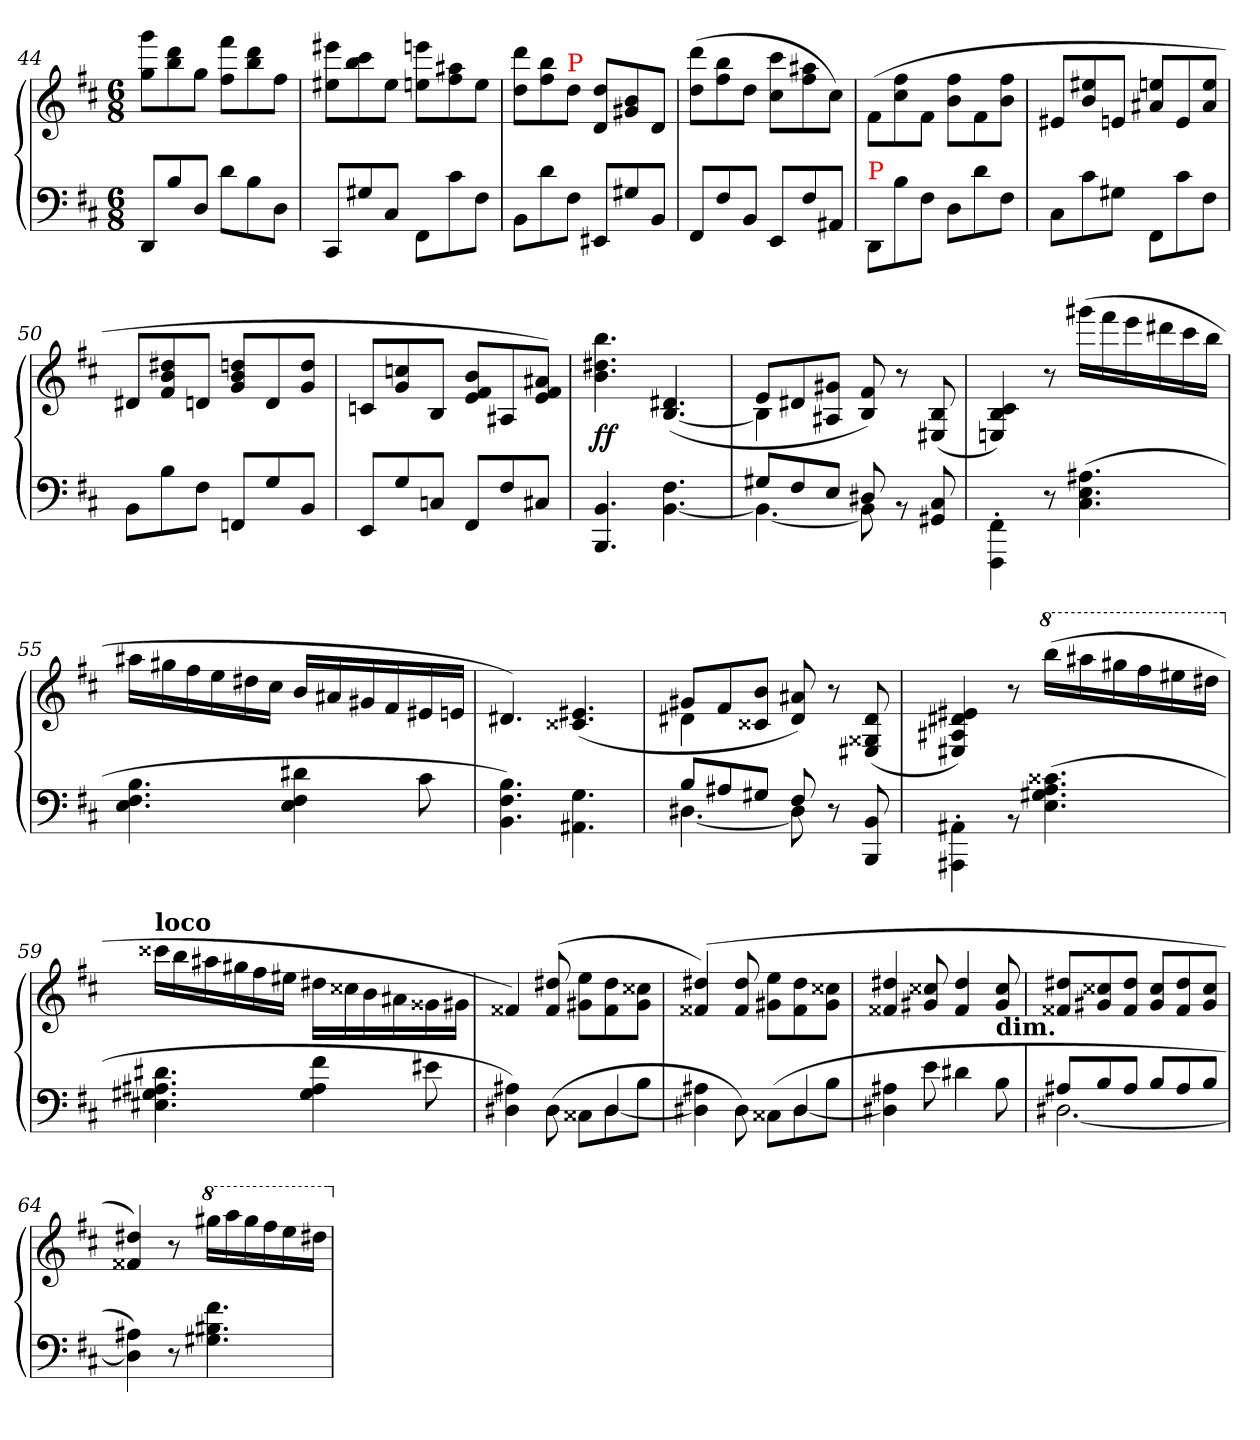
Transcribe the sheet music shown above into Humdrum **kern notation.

**kern	**kern	**dynam
*part1	*part1	*part1
*staff2	*staff1	*staff1/2
*clefF4	*clefG2	*
*k[f#c#]	*k[f#c#]	*
*M6/8	*M6/8	*
=44	=44	=44
8DDL	8ggg 8ggL	.
8B	8ddd 8bb	.
8DJ	8ggJ	.
8d\L	8fff# 8ff#L	.
8B	8ddd 8bb	.
8DJ	8ff#J	.
=45	=45	=45
8CC#L	8eee#X 8ee#XL	.
8G#X	8ccc# 8bb	.
8C#J	8ee#J	.
8FF#\L	8eeen 8eenL	.
8c#	8aa#X 8ff#	.
8F#J	8eeJ	.
=46	=46	=46
8BB\L	8ddd 8ddL	.
8d	8bb 8ff#	.
!	!LO:TX:a:color=red:t=P	!
8F#J	8ddJ	.
8EE#XL	8dd 8dL	.
8G#X	8b 8g#X	.
8BBJ	8dJ	.
=47	=47	=47
8FF#L	(>8ddd 8ddL	.
8F#	8bb 8ff#	.
8BBJ	8ddJ	.
8EEL	8ccc# 8cc#L	.
8F#	8aa#X 8ff#	.
8AA#XJ	8cc#J)	.
=48	=48	=48
!LO:TX:a:color=red:t=P	!	!
8DD/L	(>8f#\L	.
8B\	8ff# 8cc#	.
8F#\J	8f#J	.
8D\L	8ff#\ 8b\L	.
8d	8f#	.
8F#J	8ff# 8bJ	.
=49	=49	=49
8C#\L	8e#XL	.
8c#	8ee#X 8b	.
8G#XJ	8enJ	.
8FF#\L	8een 8a#XL	.
8c#	8e	.
8F#J	8ee 8a#J	.
=50	=50	=50
8BB\L	8d#XL	.
8B	8dd#X 8b 8f#	.
8F#J	8dnJ	.
8FFnL	8ddn 8b 8gL	.
8G	8d	.
8BBJ	8dd 8gJ	.
=51	=51	=51
8EEL	8cnL	.
8G	8ccn 8g	.
8CnJ	8BJ	.
8FF#L	8b 8f# 8eL	.
8F#	8A#X	.
8C#XJ	8a#X 8f# 8eJ)	.
=52	=52	=52
4.BB 4.BBB	4.bb 4.dd#X 4.b	ff
4.F# [4.BB	(>4.d#X [4.B	.
=53	=53	=53
*^	*^	*
8G#XL	4.BB_	8eL	4B]	.
8F#	.	8d#X	.	.
8EJ	.	8g#X 8A#XJ	2ryy	.
8D#	8BB]	8f# 8B)	.	.
4ryy	8rBB	8r	.	.
.	8C# 8GG#	(>8B/ 8E#X/	.	.
*v	*v	*	*	*
*	*v	*v	*
=54	=54	=54
4FF#'>\ 4FFF#'>\	4c#/ 4B/ 4En/)	.
8r	8r	.
(>4.A#X 4.E 4.C#	(>16ggg#XLL	.
.	16fff#	.
.	16eee	.
.	16ddd#X	.
.	16ccc#	.
.	16bbJJ	.
=55	=55	=55
4.B 4.F# 4.E	16aa#XLL	.
.	16gg#X	.
.	16ff#	.
.	16ee	.
.	16dd#X	.
.	16cc#JJ	.
4d#X 4F# 4E	16bLL	.
.	16a#	.
.	16g#	.
.	16f#	.
8c#	16e#X	.
.	16enJJ	.
=56	=56	=56
4.B 4.F# 4.BB)	4.d#X)	.
4.G 4.AA#X	(>4.e#X 4.c##X	.
=57	=57	=57
*^	*^	*
8BL	[4.D#X	8g#XL	4d#X	.
8A#X	.	8f#	.	.
8G#XJ	.	8b 8c##XJ	2ryy	.
8F#	8D#]	8a#X 8d#)	.	.
4ryy	8r	8r	.	.
.	8BB 8BBB	(>8d# 8G##X 8E#X	.	.
*v	*v	*	*	*
*	*v	*v	*
=58	=58	=58
4AA#X'>\ 4AAA#X'>\	4e#X 4d#X 4A#X 4E#X)	.
8rBB	8r	.
*	*8va	*
(>4.c##X 4.A 4.G# 4.E	(>16bbbLL	.
.	16aaa#X	.
.	16ggg#X	.
.	16fff#	.
.	16eee#X	.
.	16ddd#XJJ	.
=59	=59	=59
*	*X8va	*
!	!LO:TX:a:B:t=loco	!
4.d#X 4.A#X 4.G#X 4.E#X	16ccc##XLL	.
.	16bb	.
.	16aa#X	.
.	16gg#X	.
.	16ff#	.
.	16ee#XJJ	.
4f# 4A# 4G#	16dd#X\LL	.
.	16cc##X\	.
.	16b\	.
.	16a#\	.
8e#X	16g##X\	.
.	16g#X\JJ	.
=60	=60	=60
*^	*	*
4A#X 4D#X)	2ryy	4f##X)	.
(>8D#	.	(>8dd#X 8f##	.
8C##X\L	.	8ee 8g#XL	.
8D#	[4D#/	8dd# 8f##	.
8BJ	.	8cc##X 8g#J	.
=61	=61	=61	=61
4A#X 4D#X]	2ryy	(>4dd#X 4f##X)	.
8D#)	.	8dd# 8f##	.
(>8C##X\L	.	8ee 8g#jiL	.
8D#	[4D#/	8dd# 8f##	.
8BJ	.	8cc##X 8g#J	.
*v	*v	*	*
=62	=62	=62
4A#X 4D#X]	4dd#X 4f##X	.
8e	8cc##X 8g#X	.
4d#X	4dd# 4f##	.
!	!LO:TX:c:B:t=dim.	!
8B	8cc## 8g#	.
=63	=63	=63
*^	*	*
8A#XL	[2.D#	8dd#X 8f##XL	.
8B	.	8cc##X 8g#ji	.
8A#J	.	8dd# 8f##J	.
8BL	.	8cc## 8g#jiL	.
8A#	.	8dd# 8f##	.
8BJ	.	8cc## 8g#jiJ	.
*v	*v	*	*
=64	=64	=64
4A#X 4D#])	4dd#X 4f##X)	.
8r	8r	.
*	*8va	*
4.f# 4.B#X 4.G#X	16ggg#XLL	.
.	16aaa	.
.	16ggg#	.
.	16fff#	.
.	16eee	.
.	16ddd#XJJ	.
*	*X8va	*
=	=	=
*-	*-	*-
